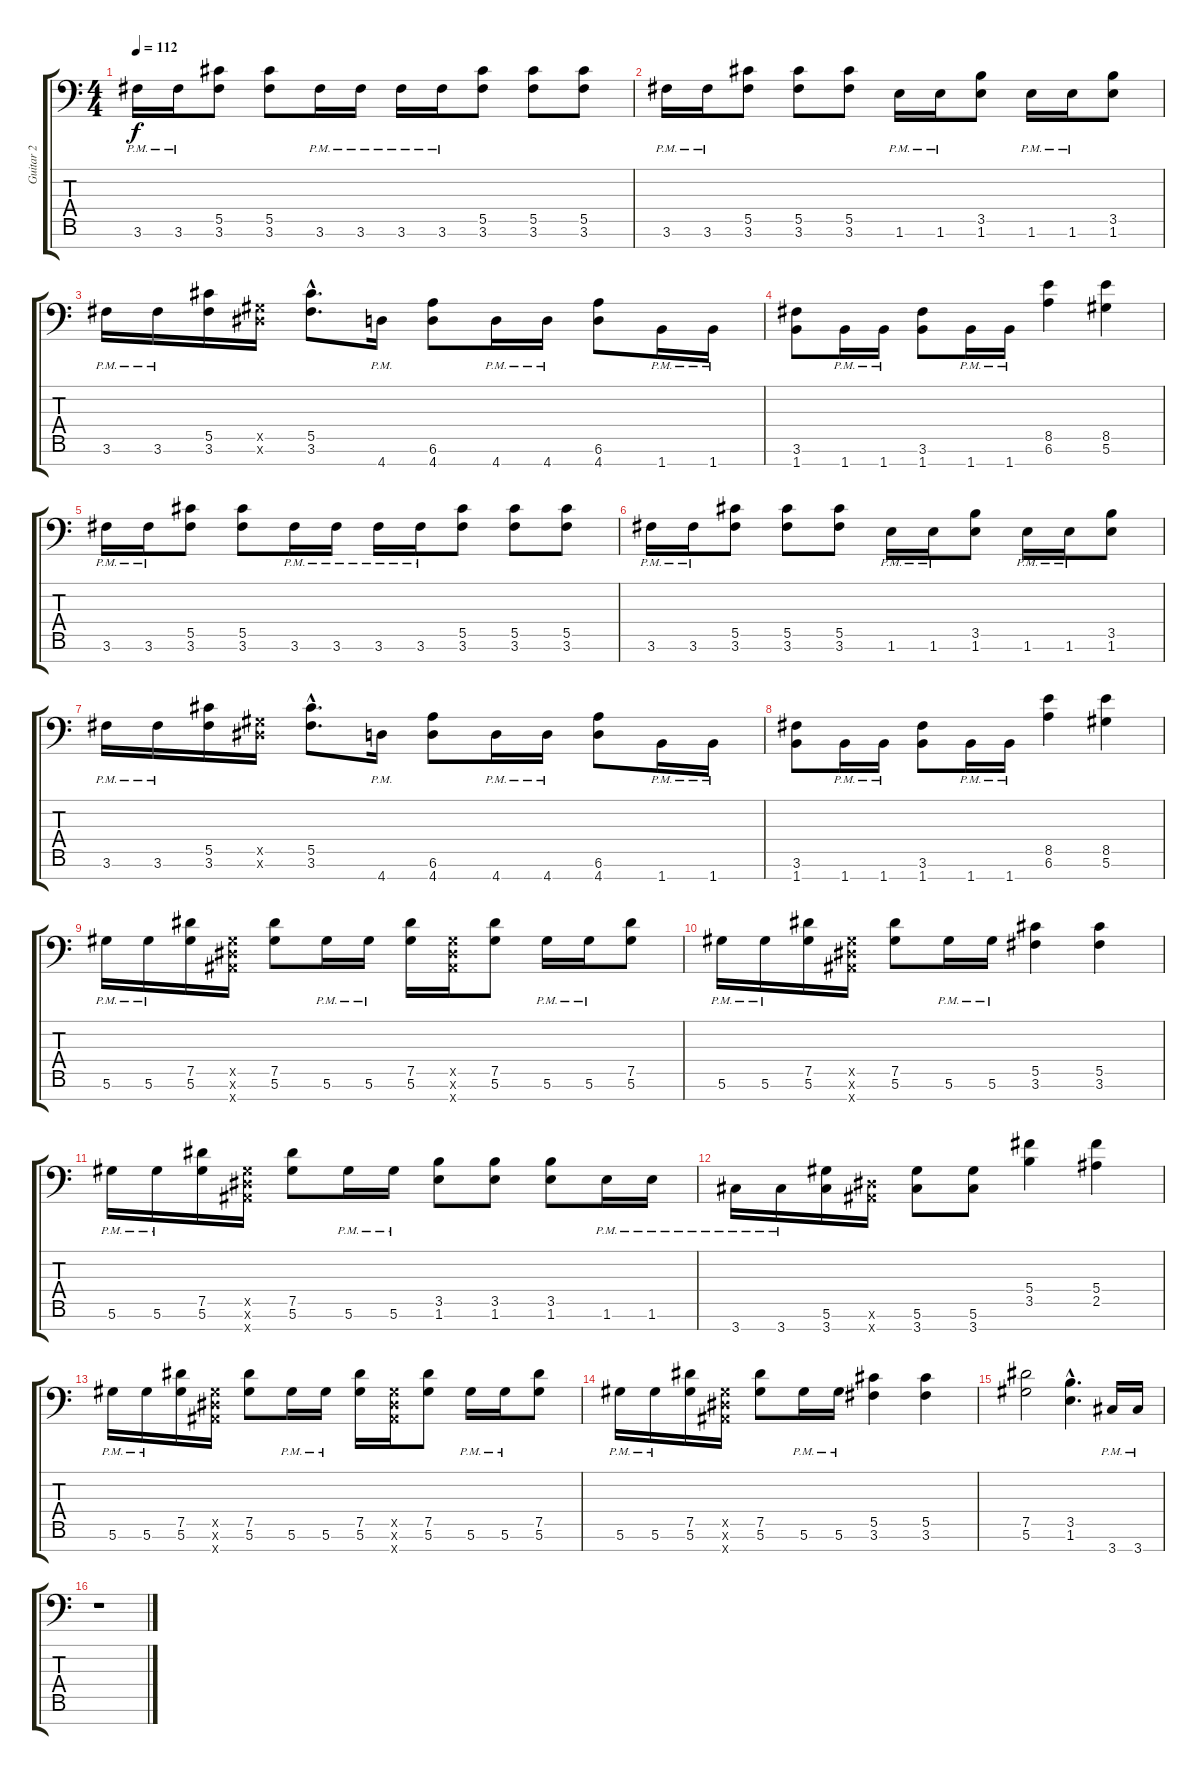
\track ("Guitar 2" "Guitar 2") {instrument distortionguitar}
\staff {score tabs}
\tuning (Eb4 Bb3 Gb3 Db3 Ab2 Eb2 Bb1) {hide}
\ts (4 4)
\tempo 112
\clef f4
\ks c
3.6{pm}.16{dy f} 3.6{pm}.16 (5.5 3.6).8 (5.5 3.6).8 3.6{pm}.16 3.6{pm}.16 3.6{pm}.16 3.6{pm}.16 (5.5 3.6).8 (5.5 3.6).8 (5.5 3.6).8 |
3.6{pm}.16 3.6{pm}.16 (5.5 3.6).8 (5.5 3.6).8 (5.5 3.6).8 1.6{pm}.16 1.6{pm}.16 (3.5 1.6).8 1.6{pm}.16 1.6{pm}.16 (3.5 1.6).8 |
3.6{pm}.16 3.6{pm}.16 (5.5 3.6).16 (0.5{x} 0.6{x}).16 (5.5{hac} 3.6{hac}).8{d} 4.7{pm}.16 (6.6 4.7).8 4.7{pm}.16 4.7{pm}.16 (6.6 4.7).8 1.7{pm}.16 1.7{pm}.16 |
(3.6 1.7).8 1.7{pm}.16 1.7{pm}.16 (3.6 1.7).8 1.7{pm}.16 1.7{pm}.16 (8.5 6.6).4 (8.5 5.6).4 |
3.6{pm}.16 3.6{pm}.16 (5.5 3.6).8 (5.5 3.6).8 3.6{pm}.16 3.6{pm}.16 3.6{pm}.16 3.6{pm}.16 (5.5 3.6).8 (5.5 3.6).8 (5.5 3.6).8 |
3.6{pm}.16 3.6{pm}.16 (5.5 3.6).8 (5.5 3.6).8 (5.5 3.6).8 1.6{pm}.16 1.6{pm}.16 (3.5 1.6).8 1.6{pm}.16 1.6{pm}.16 (3.5 1.6).8 |
3.6{pm}.16 3.6{pm}.16 (5.5 3.6).16 (0.5{x} 0.6{x}).16 (5.5{hac} 3.6{hac}).8{d} 4.7{pm}.16 (6.6 4.7).8 4.7{pm}.16 4.7{pm}.16 (6.6 4.7).8 1.7{pm}.16 1.7{pm}.16 |
(3.6 1.7).8 1.7{pm}.16 1.7{pm}.16 (3.6 1.7).8 1.7{pm}.16 1.7{pm}.16 (8.5 6.6).4 (8.5 5.6).4 |
5.6{pm}.16 5.6{pm}.16 (7.5 5.6).16 (0.5{x} 0.6{x} 0.7{x}).16 (7.5 5.6).8 5.6{pm}.16 5.6{pm}.16 (7.5 5.6).16 (0.5{x} 0.6{x} 0.7{x}).16 (7.5 5.6).8 5.6{pm}.16 5.6{pm}.16 (7.5 5.6).8 |
5.6{pm}.16 5.6{pm}.16 (7.5 5.6).16 (0.5{x} 0.6{x} 0.7{x}).16 (7.5 5.6).8 5.6{pm}.16 5.6{pm}.16 (5.5 3.6).4 (5.5 3.6).4 |
5.6{pm}.16 5.6{pm}.16 (7.5 5.6).16 (0.5{x} 0.6{x} 0.7{x}).16 (7.5 5.6).8 5.6{pm}.16 5.6{pm}.16 (3.5 1.6).8 (3.5 1.6).8 (3.5 1.6).8 1.6{pm}.16 1.6{pm}.16 |
3.7{pm}.16 3.7{pm}.16 (5.6 3.7).16 (0.6{x} 0.7{x}).16 (5.6 3.7).8 (5.6 3.7).8 (5.4 3.5).4 (5.4 2.5).4 |
5.6{pm}.16 5.6{pm}.16 (7.5 5.6).16 (0.5{x} 0.6{x} 0.7{x}).16 (7.5 5.6).8 5.6{pm}.16 5.6{pm}.16 (7.5 5.6).16 (0.5{x} 0.6{x} 0.7{x}).16 (7.5 5.6).8 5.6{pm}.16 5.6{pm}.16 (7.5 5.6).8 |
5.6{pm}.16 5.6{pm}.16 (7.5 5.6).16 (0.5{x} 0.6{x} 0.7{x}).16 (7.5 5.6).8 5.6{pm}.16 5.6{pm}.16 (5.5 3.6).4 (5.5 3.6).4 |
(7.5 5.6).2 (3.5{hac} 1.6{hac}).4{d} 3.7{pm}.16 3.7{pm}.16 |
r.1
